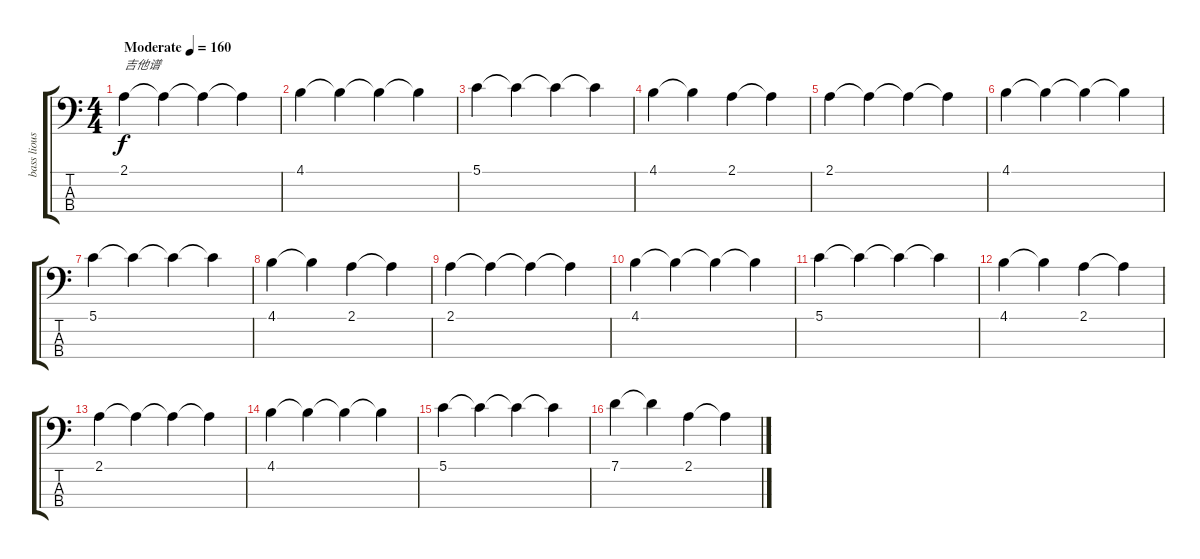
\track ("bass lious" "bass lious") {instrument electricbassfinger}
\staff {score tabs}
\tuning (G2 D2 A1 E1) {hide}
\ts (4 4)
\tempo (160 "Moderate")
\clef f4
\ks c
2.1.4{txt "吉他谱" dy f instrument electricbassfinger} 2.1{t}.4 2.1{t}.4 2.1{t}.4 |
4.1.4 4.1{t}.4 4.1{t}.4 4.1{t}.4 |
5.1.4 5.1{t}.4 5.1{t}.4 5.1{t}.4 |
4.1.4 4.1{t}.4 2.1.4 2.1{t}.4 |
2.1.4 2.1{t}.4 2.1{t}.4 2.1{t}.4 |
4.1.4 4.1{t}.4 4.1{t}.4 4.1{t}.4 |
5.1.4 5.1{t}.4 5.1{t}.4 5.1{t}.4 |
4.1.4 4.1{t}.4 2.1.4 2.1{t}.4 |
2.1.4 2.1{t}.4 2.1{t}.4 2.1{t}.4 |
4.1.4 4.1{t}.4 4.1{t}.4 4.1{t}.4 |
5.1.4 5.1{t}.4 5.1{t}.4 5.1{t}.4 |
4.1.4 4.1{t}.4 2.1.4 2.1{t}.4 |
2.1.4 2.1{t}.4 2.1{t}.4 2.1{t}.4 |
4.1.4 4.1{t}.4 4.1{t}.4 4.1{t}.4 |
5.1.4 5.1{t}.4 5.1{t}.4 5.1{t}.4 |
7.1.4 7.1{t}.4 2.1.4 2.1{t}.4
